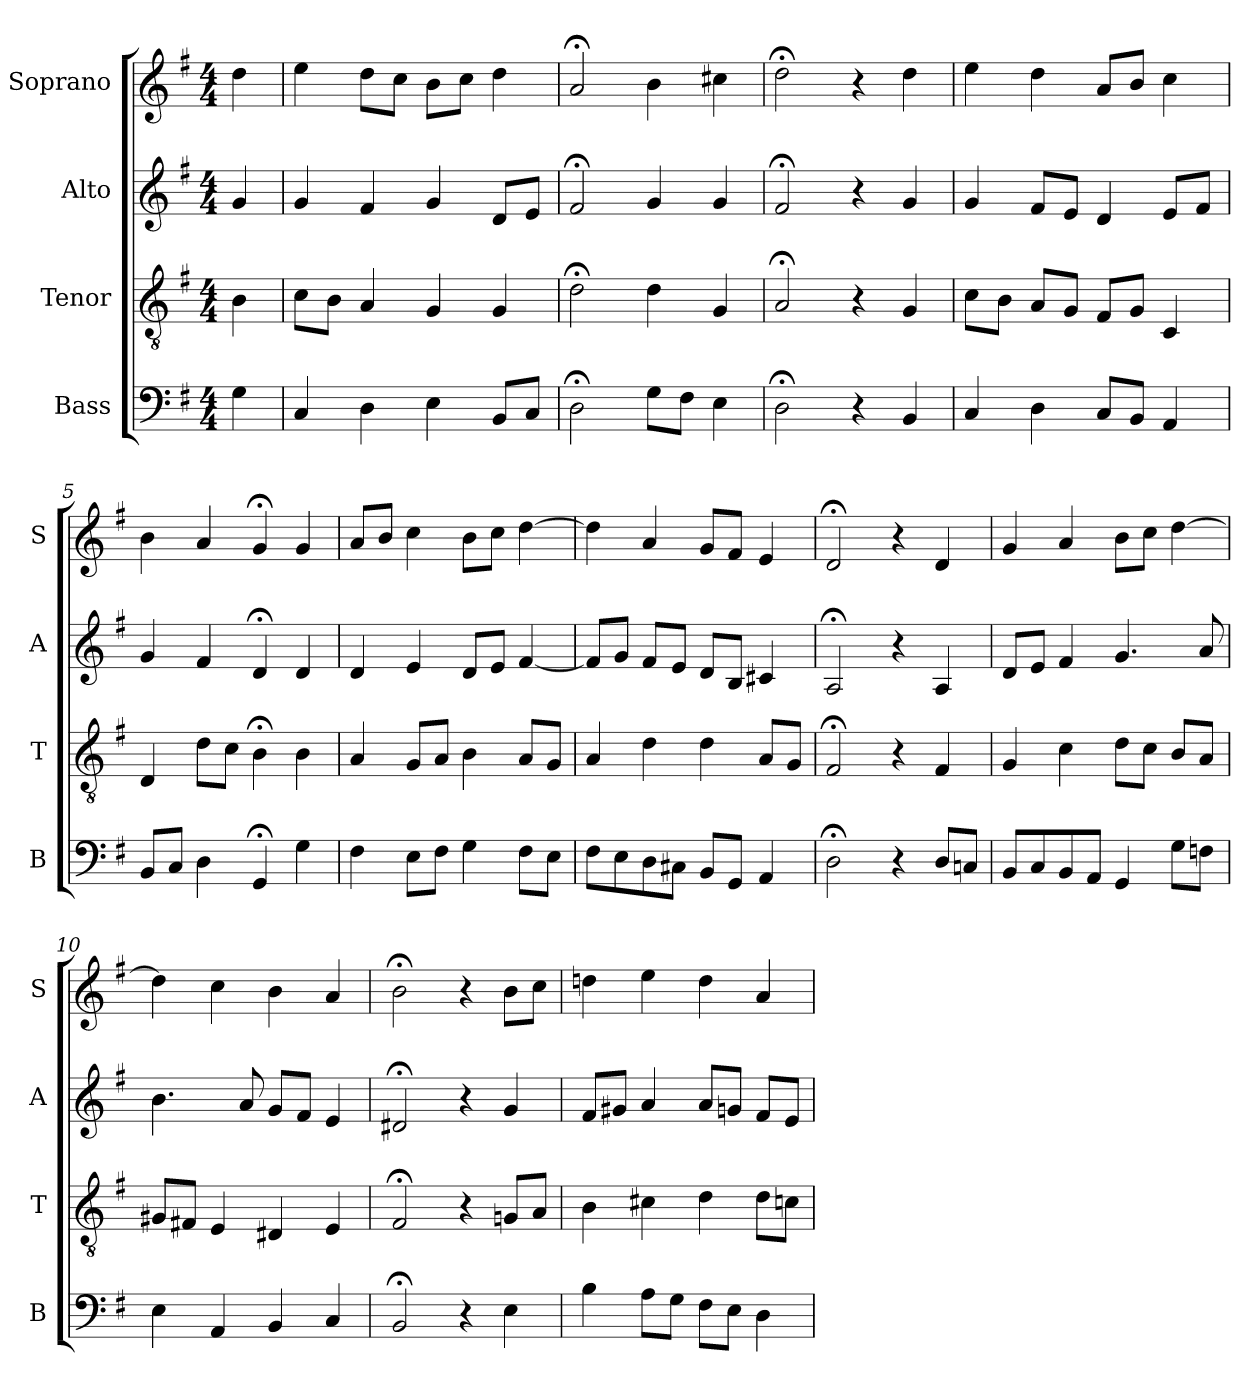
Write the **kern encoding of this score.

**kern	**kern	**kern	**kern
*part4	*part3	*part2	*part1
*staff4	*staff3	*staff2	*staff1
*I"Bass	*I"Tenor	*I"Alto	*I"Soprano
*I'B	*I'T	*I'A	*I'S
*clefF4	*clefGv2	*clefG2	*clefG2
*k[f#]	*k[f#]	*k[f#]	*k[f#]
*G:	*G:	*G:	*G:
*M4/4	*M4/4	*M4/4	*M4/4
*MM100	*MM100	*MM100	*MM100
=	=	=	=
4G	4B	4g	4dd
=1	=1	=1	=1
4C	8cL	4g	4ee
.	8BJ	.	.
4D	4A	4f#	8ddL
.	.	.	8ccJ
4E	4G	4g	8bL
.	.	.	8ccJ
8BBL	4G	8dL	4dd
8CJ	.	8eJ	.
=2	=2	=2	=2
2D;<	2d;<	2f#;<	2a;<
8GL	4d	4g	4b
8F#J	.	.	.
4E	4G	4g	4cc#X
=3	=3	=3	=3
2D;<	2A;<	2f#;<	2dd;<
4r	4r	4r	4r
4BB	4G	4g	4dd
=4	=4	=4	=4
4C	8cL	4g	4ee
.	8BJ	.	.
4D	8AL	8f#L	4dd
.	8GJ	8eJ	.
8CL	8F#L	4d	8aL
8BBJ	8GJ	.	8bJ
4AA	4C	8eL	4cc
.	.	8f#J	.
=5	=5	=5	=5
8BBL	4D	4g	4b
8CJ	.	.	.
4D	8dL	4f#	4a
.	8cJ	.	.
4GG;<	4B;<	4d;<	4g;<
4G	4B	4d	4g
=6	=6	=6	=6
4F#	4A	4d	8aL
.	.	.	8bJ
8EL	8GL	4e	4cc
8F#J	8AJ	.	.
4G	4B	8dL	8bL
.	.	8eJ	8ccJ
8F#L	8AL	[4f#	[4dd
8EJ	8GJ	.	.
=7	=7	=7	=7
8F#L	4A	8f#L]	4dd]
8E	.	8gJ	.
8D	4d	8f#L	4a
8C#XJ	.	8eJ	.
8BBL	4d	8dL	8gL
8GGJ	.	8BJ	8f#J
4AA	8AL	4c#X	4e
.	8GJ	.	.
=8	=8	=8	=8
2D;<	2F#;<	2A;<	2d;<
4r	4r	4r	4r
8DL	4F#	4A	4d
8CnJ	.	.	.
=9	=9	=9	=9
8BBL	4G	8dL	4g
8C	.	8eJ	.
8BB	4c	4f#	4a
8AAJ	.	.	.
4GG	8dL	4.g	8bL
.	8cJ	.	8ccJ
8GL	8BL	.	[4dd
8FnJ	8AJ	8a	.
=10	=10	=10	=10
4E	8G#XL	4.b	4dd]
.	8F#XJ	.	.
4AA	4E	.	4cc
.	.	8a	.
4BB	4D#X	8gL	4b
.	.	8f#J	.
4C	4E	4e	4a
=11	=11	=11	=11
2BB;<	2F#;<	2d#X;<	2b;<
4r	4r	4r	4r
4E	8GnL	4g	8bL
.	8AJ	.	8ccJ
=12	=12	=12	=12
4B	4B	8f#L	4ddn
.	.	8g#XJ	.
8AL	4c#X	4a	4ee
8GJ	.	.	.
8F#L	4d	8aL	4dd
8EJ	.	8gnJ	.
4D	8dL	8f#L	4a
.	8cnJ	8eJ	.
=	=	=	=
*-	*-	*-	*-
